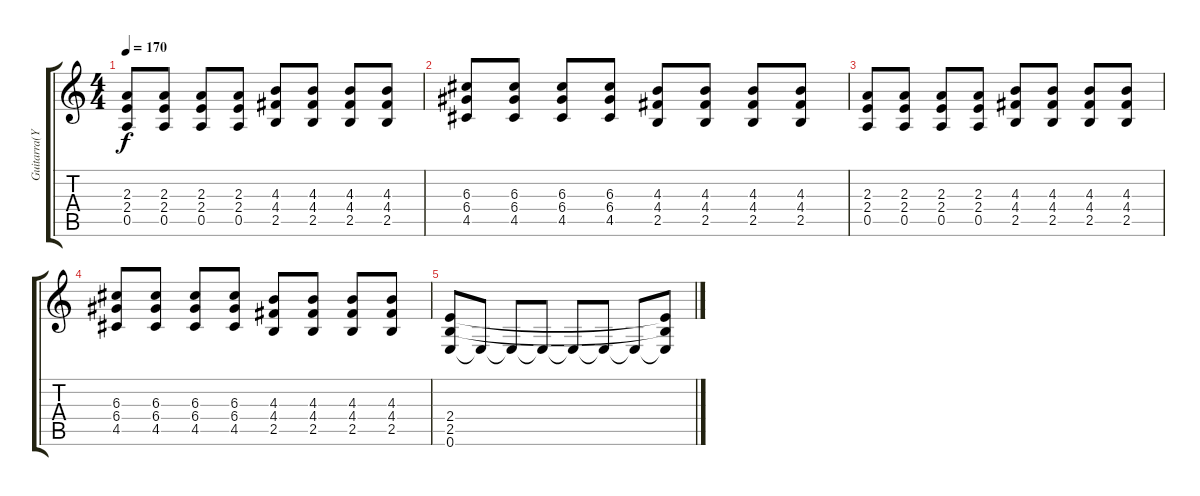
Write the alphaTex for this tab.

\track ("Guitarra(Yakuza)" "Guitarra(Y") {instrument distortionguitar}
\staff {score tabs}
\tuning (E4 B3 G3 D3 A2 E2) {hide}
\ts (4 4)
\tempo 170
\clef g2
\ks c
(2.3 2.4 0.5).8{dy f} (2.3 2.4 0.5).8 (2.3 2.4 0.5).8 (2.3 2.4 0.5).8 (4.3 4.4 2.5).8 (4.3 4.4 2.5).8 (4.3 4.4 2.5).8 (4.3 4.4 2.5).8 |
(6.3 6.4 4.5).8 (6.3 6.4 4.5).8 (6.3 6.4 4.5).8 (6.3 6.4 4.5).8 (4.3 4.4 2.5).8 (4.3 4.4 2.5).8 (4.3 4.4 2.5).8 (4.3 4.4 2.5).8 |
(2.3 2.4 0.5).8 (2.3 2.4 0.5).8 (2.3 2.4 0.5).8 (2.3 2.4 0.5).8 (4.3 4.4 2.5).8 (4.3 4.4 2.5).8 (4.3 4.4 2.5).8 (4.3 4.4 2.5).8 |
(6.3 6.4 4.5).8 (6.3 6.4 4.5).8 (6.3 6.4 4.5).8 (6.3 6.4 4.5).8 (4.3 4.4 2.5).8 (4.3 4.4 2.5).8 (4.3 4.4 2.5).8 (4.3 4.4 2.5).8 |
(2.4 2.5 0.6).8{volume 0} 0.6{t}.8 0.6{t}.8 0.6{t}.8 0.6{t}.8 0.6{t}.8 0.6{t}.8 (2.4{t} 2.5{t} 0.6{t}).8
